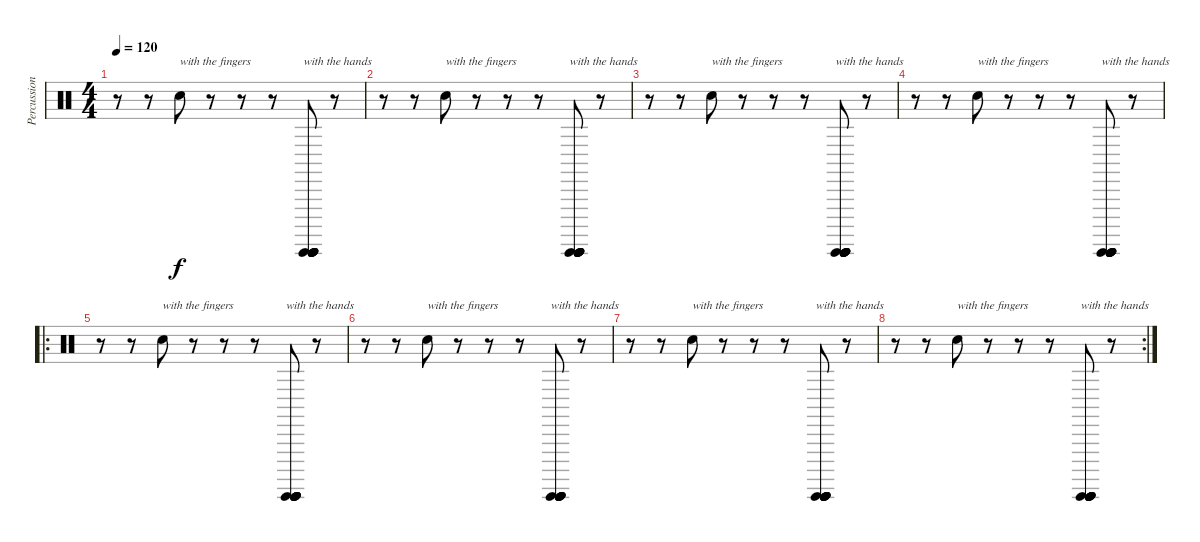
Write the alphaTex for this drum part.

\track ("Percussions" "Percussion") {instrument percussion}
\staff {score}
\articulation defaults
\ts (4 4)
\tempo 120
\clef neutral
\ks c
r.8{dy f} r.8 "Hand Clap (hit)".8{txt "with the fingers"} r.8 r.8 r.8 ("Guiro (hit)" "Guiro (hit)" "Guiro (hit)" "Guiro (hit)" "Guiro (hit)" "Guiro (hit)").8{txt "with the hands"} r.8 |
r.8 r.8 "Hand Clap (hit)".8{txt "with the fingers"} r.8 r.8 r.8 ("Guiro (hit)" "Guiro (hit)" "Guiro (hit)" "Guiro (hit)" "Guiro (hit)" "Guiro (hit)").8{txt "with the hands"} r.8 |
r.8 r.8 "Hand Clap (hit)".8{txt "with the fingers"} r.8 r.8 r.8 ("Guiro (hit)" "Guiro (hit)" "Guiro (hit)" "Guiro (hit)" "Guiro (hit)" "Guiro (hit)").8{txt "with the hands"} r.8 |
r.8 r.8 "Hand Clap (hit)".8{txt "with the fingers"} r.8 r.8 r.8 ("Guiro (hit)" "Guiro (hit)" "Guiro (hit)" "Guiro (hit)" "Guiro (hit)" "Guiro (hit)").8{txt "with the hands"} r.8 |
\ro
r.8 r.8 "Hand Clap (hit)".8{txt "with the fingers"} r.8 r.8 r.8 ("Guiro (hit)" "Guiro (hit)" "Guiro (hit)" "Guiro (hit)" "Guiro (hit)" "Guiro (hit)").8{txt "with the hands"} r.8 |
r.8 r.8 "Hand Clap (hit)".8{txt "with the fingers"} r.8 r.8 r.8 ("Guiro (hit)" "Guiro (hit)" "Guiro (hit)" "Guiro (hit)" "Guiro (hit)" "Guiro (hit)").8{txt "with the hands"} r.8 |
r.8 r.8 "Hand Clap (hit)".8{txt "with the fingers"} r.8 r.8 r.8 ("Guiro (hit)" "Guiro (hit)" "Guiro (hit)" "Guiro (hit)" "Guiro (hit)" "Guiro (hit)").8{txt "with the hands"} r.8 |
\rc 2
r.8 r.8 "Hand Clap (hit)".8{txt "with the fingers"} r.8 r.8 r.8 ("Guiro (hit)" "Guiro (hit)" "Guiro (hit)" "Guiro (hit)" "Guiro (hit)" "Guiro (hit)").8{txt "with the hands"} r.8
